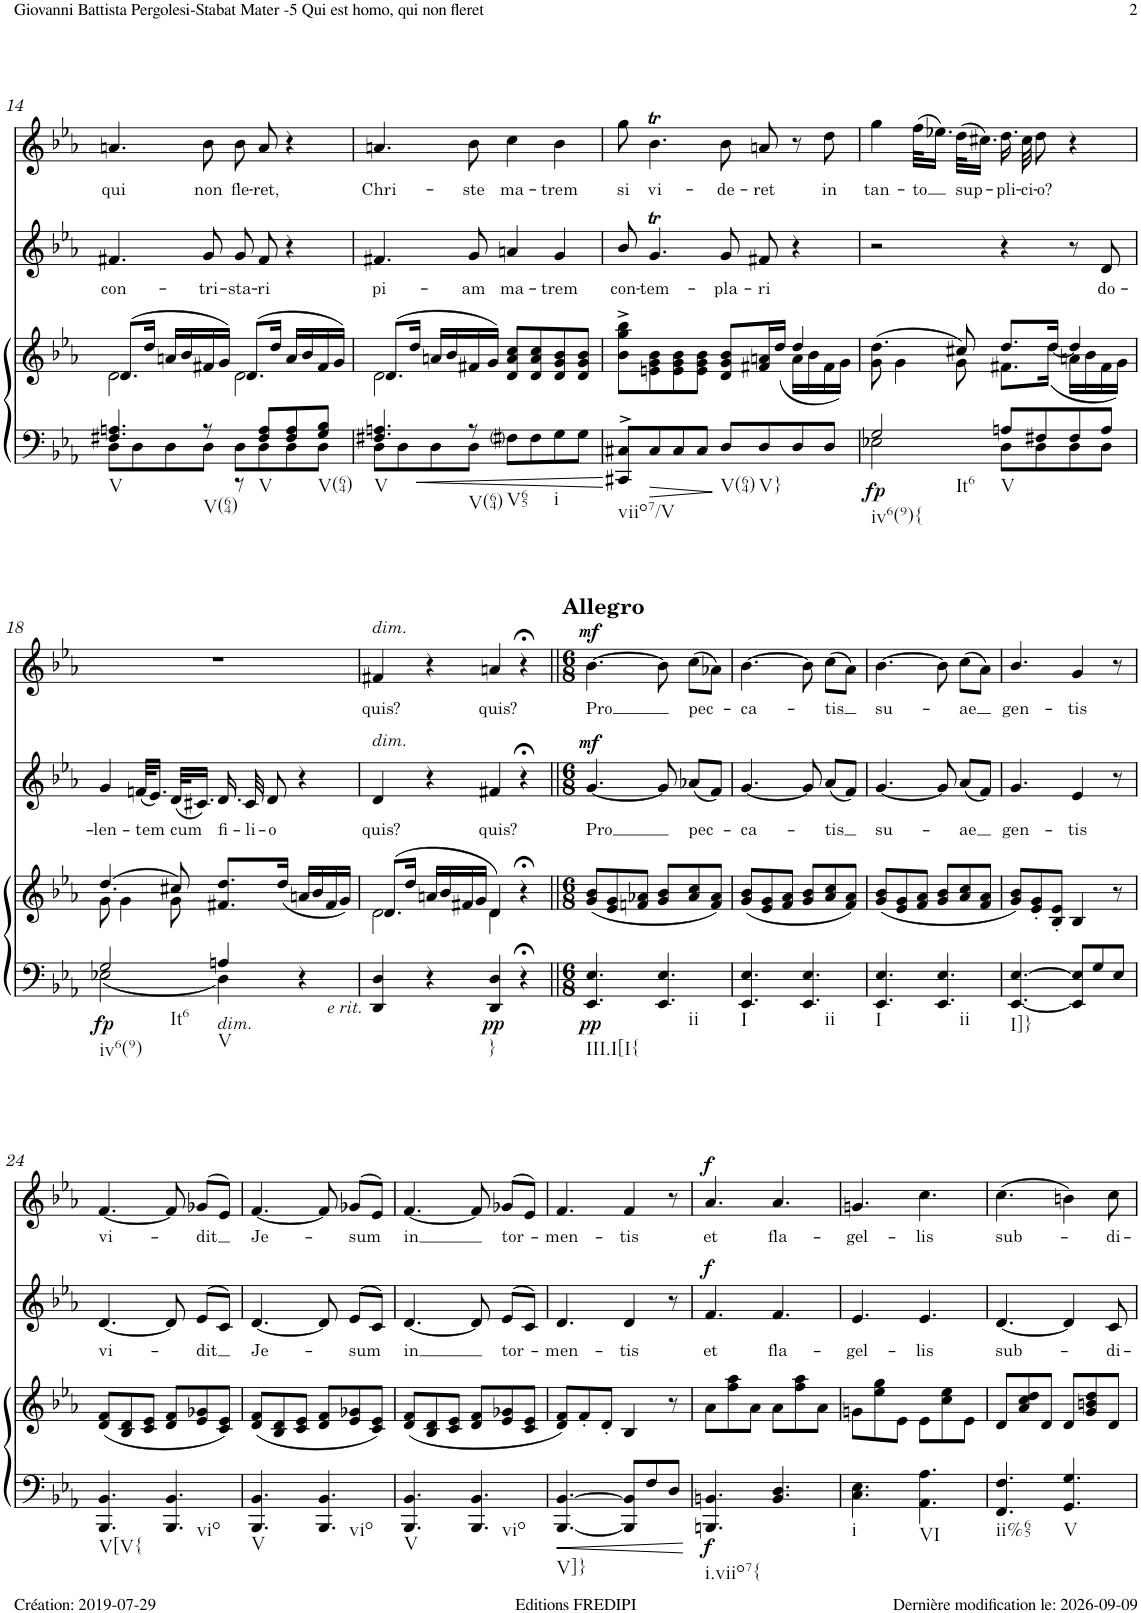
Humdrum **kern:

**kern	**kern	**dynam	**kern	**text	**dynam	**kern	**text	**dynam
*part3	*part3	*part3	*part2	*part2	*part2	*part1	*part1	*part1
*staff4	*staff3	*staff3/4	*staff2	*staff2	*staff2	*staff1	*staff1	*staff1
*I"Violino I/II Viola Violoncello Contrabasso e organo	*	*	*I"Alto	*	*	*I"Soprano	*	*
!!LO:PB:g=z
*clefF4	*clefG2	*	*clefG2	*	*	*clefG2	*	*
*k[b-e-a-]	*k[b-e-a-]	*	*k[b-e-a-]	*	*	*k[b-e-a-]	*	*
*M4/4	*M4/4	*	*M4/4	*	*	*M4/4	*	*
*met(c)	*met(c)	*	*met(c)	*	*	*met(c)	*	*
=14	=14	=14	=14	=14	=14	=14	=14	=14
*^	*^	*	*	*	*	*	*	*
!LO:TX:b:t=V	!	!	!	!	!	!	!	!	!	!
!	!	!	!	!	!	!LO:LY:b	!	!	!LO:LY:b	!
4.F#X/ 4.An/	8D\L	(>8.d/L	2d\	.	4.f#X/	con-	.	4.an/	qui	.
.	8D\	.	.	.	.	.	.	.	.	.
.	.	16dd/Jk	.	.	.	.	.	.	.	.
.	8D\	16an/LL	.	.	.	.	.	.	.	.
.	.	16b-/	.	.	.	.	.	.	.	.
!LO:TX:b:t=V(64)	!	!	!	!	!	!	!	!	!	!
!	!	!	!	!	!	!LO:LY:b	!	!	!LO:LY:b	!
8r	8D\J	16f#X/	.	.	8g/	-tri-	.	8b-\	non	.
.	.	16g/JJ)	.	.	.	.	.	.	.	.
!	!	!	!	!	!	!LO:LY:b	!	!	!LO:LY:b	!
8D\L	8r	(>8.d/L	2d\	.	8g/	-sta-	.	8b-\	fle-	.
!LO:TX:b:t=V	!	!	!	!	!	!	!	!	!	!
!	!	!	!	!	!	!LO:LY:b	!	!	!LO:LY:b	!
8D\	8F#/ 8A/L	.	.	.	8f#/	-ri	.	8a/	-ret,	.
.	.	16dd/Jk	.	.	.	.	.	.	.	.
8D\	8F#/ 8A/	16a/LL	.	.	4r	.	.	4r	.	.
.	.	16b-/	.	.	.	.	.	.	.	.
!LO:TX:b:t=V(64)	!	!	!	!	!	!	!	!	!	!
8D\J	8G/ 8B-/J	16f#/	.	.	.	.	.	.	.	.
.	.	16g/JJ)	.	.	.	.	.	.	.	.
=15	=15	=15	=15	=15	=15	=15	=15	=15	=15	=15
!LO:TX:b:t=V	!	!	!	!	!	!	!	!	!	!
!	!	!	!	!	!	!LO:LY:b	!	!	!LO:LY:b	!
4.F#X/ 4.An/	8D\L	(>8.d/L	2d\	.	4.f#X/	pi-	.	4.an/	Chri-	.
.	8D\	.	.	.	.	.	.	.	.	.
.	.	16dd/Jk	.	.	.	.	.	.	.	.
.	8D\	16an/LL	.	.	.	.	.	.	.	.
.	.	16b-/	.	.	.	.	.	.	.	.
!LO:TX:b:t=V(64)	!	!	!	!	!	!	!	!	!	!
!	!	!	!	!	!	!LO:LY:b	!	!	!LO:LY:b	!
8r	8D\J	16f#X/	.	.	8g/	-am	.	8b-\	-ste	.
.	.	16g/JJ)	.	.	.	.	.	.	.	.
!LO:TX:b:t=V65	!	!	!	!	!	!	!	!	!	!
!LO:TX:b:t=i	!	!	!	!	!	!	!	!	!	!
!	!	!	!	!	!	!LO:LY:b	!	!	!LO:LY:b	!
2ryy	8F#i\L	8d/ 8a/ 8cc/L	2ryy	.	4an/	ma-	.	4cc\	ma-	.
.	8F#\	8d/ 8a/ 8cc/	.	.	.	.	.	.	.	.
!	!	!	!	!	!	!LO:LY:b	!	!	!LO:LY:b	!
.	8G\	8d/ 8g/ 8b-/	.	.	4g/	-trem	.	4b-\	-trem	.
.	8G\J	8d/ 8g/ 8b-/J	.	.	.	.	.	.	.	.
=16	=16	=16	=16	=16	=16	=16	=16	=16	=16	=16
!LO:TX:b:t=viio7/V	!	!	!	!	!	!	!	!	!	!
!	!	!	!	!	!	!LO:LY:b	!	!	!LO:LY:b	!
*v	*v	*	*	*	*	*	*	*	*	*
8CC#X/^> 8C#X/^>L	8b-\^> 8gg\^> 8bb-\^>L	2.ryy	.	8b-/	con-	.	8gg\	si	.
!	!	!	!	!	!LO:LY:b	!	!	!LO:LY:b	!
8C#/	8en\ 8g\ 8b-\	.	.	4.gt/	-tem-	.	4.b-T\	vi-	.
8C#/	8e\ 8g\ 8b-\	.	.	.	.	.	.	.	.
8C#/J	8e\ 8g\ 8b-\J	.	.	.	.	.	.	.	.
!LO:TX:b:t=V(64)	!	!	!	!	!	!	!	!	!
!	!	!	!	!	!LO:LY:b	!	!	!LO:LY:b	!
8D/L	8d/ 8g/ 8b-/L	.	.	8g/	-pla-	.	8b-\	-de-	.
!LO:TX:b:t=V}	!	!	!	!	!	!	!	!	!
!	!	!	!	!	!LO:LY:b	!	!	!LO:LY:b	!
8D/	16f#X/ 16an/L	.	.	8f#X/	-ri	.	8an/	-ret	.
.	(<16dd/JJ	.	.	.	.	.	.	.	.
8D/	16a\LL	4dd/	.	4r	.	.	8r	.	.
.	16b-\	.	.	.	.	.	.	.	.
!	!	!	!	!	!	!	!	!LO:LY:b	!
8D/J	16f#\	.	.	.	.	.	8dd\	in	.
.	16g\JJ)	.	.	.	.	.	.	.	.
=17	=17	=17	=17	=17	=17	=17	=17	=17	=17
*^	*	*	*	*	*	*	*	*	*
!LO:TX:b:t=iv6(9){	!	!	!	!	!	!	!	!	!	!
!LO:TX:b:t=It6	!	!	!	!	!	!	!	!	!	!
!	!	!	!	!LO:DY:b=2	!	!	!	!	!LO:LY:b	!
2G/	2E-X\	(>4.dd\	8g\	fp	2r	.	.	4gg\	tan-	.
.	.	.	4g\	.	.	.	.	.	.	.
!	!	!	!	!	!	!	!	!	!LO:LY:b	!
.	.	.	.	.	.	.	.	(>32ff\KLL	-to	.
.	.	.	.	.	.	.	.	16.ee-X\JJ)	.	.
!	!	!	!	!	!	!	!	!	!LO:LY:b	!
.	.	8cc#X/)	8g\	.	.	.	.	(>32dd\KLL	sup-	.
.	.	.	.	.	.	.	.	16.cc#X\JJ)	.	.
!LO:TX:b:t=V	!	!	!	!	!	!	!	!	!	!
!	!	!	!	!	!	!	!	!	!LO:LY:b	!
8An/L	8D\L	8.dd/L	8.f#X\L	.	4r	.	.	16.dd\	-pli-	.
!	!	!	!	!	!	!	!	!	!LO:LY:b	!
.	.	.	.	.	.	.	.	32cc#\	-ci-	.
!	!	!	!	!	!	!	!	!	!LO:LY:b	!
8F#X/	8D\	.	.	.	.	.	.	8dd\	-o?	.
.	.	[<16dd/Jk	(<16dd\Jk	.	.	.	.	.	.	.
8F#/	8D\	4dd/]	16an\LL	.	8r	.	.	4r	.	.
.	.	.	16b-\	.	.	.	.	.	.	.
!	!	!	!	!	!	!LO:LY:b	!	!	!	!
8A/J	8D\J	.	16f#\	.	8d/	do-	.	.	.	.
.	.	.	16g\JJ)	.	.	.	.	.	.	.
!!LO:LB:g=z
=18	=18	=18	=18	=18	=18	=18	=18	=18	=18	=18
!LO:TX:b:t=iv6(9)	!	!	!	!	!	!	!	!	!	!
!LO:TX:b:t=It6	!	!	!	!	!	!	!	!	!	!
!	!	!	!	!LO:DY:b=2	!	!LO:LY:b	!	!	!	!
2G/	2E-X\	8g\	(>4.dd/	fp	4g/	-len-	.	1r	.	.
.	.	4g\	.	.	.	.	.	.	.	.
!	!	!	!	!	!	!LO:LY:b	!	!	!	!
.	.	.	.	.	(<32fn/KLL	-tem	.	.	.	.
.	.	.	.	.	16.e-/JJ)	.	.	.	.	.
!	!	!	!	!	!	!LO:LY:b	!	!	!	!
.	.	8g\	8cc#X/)	.	(<32d/KLL	cum	.	.	.	.
.	.	.	.	.	16.c#X/JJ)	.	.	.	.	.
!LO:TX:b:i:t=dim.	!	!	!	!	!	!	!	!	!	!
!LO:TX:b:t=V	!	!	!	!	!	!	!	!	!	!
!	!	!	!	!	!	!LO:LY:b	!	!	!	!
4An/	4D\	8.f#X/ 8.dd/L	2ryy	.	16.d/	fi-	.	.	.	.
!	!	!	!	!	!	!LO:LY:b	!	!	!	!
.	.	.	.	.	32c#/	-li-	.	.	.	.
!	!	!	!	!	!	!LO:LY:b	!	!	!	!
.	.	.	.	.	8d/	-o	.	.	.	.
.	.	(<16dd/Jk	.	.	.	.	.	.	.	.
4r	4ryy	16an/LL	.	.	4r	.	.	.	.	.
.	.	16b-/	.	.	.	.	.	.	.	.
.	.	16f#/	.	.	.	.	.	.	.	.
.	.	16g/JJ)	.	.	.	.	.	.	.	.
*v	*v	*	*	*	*	*	*	*	*	*
=19	=19	=19	=19	=19	=19	=19	=19	=19	=19
!	!	!	!	!	!	!	!LO:TX:a:i:t=dim.	!	!
!	!	!	!	!LO:TX:a:i:t=dim.	!	!	!	!	!
!LO:TX:b:i:t=e rit.	!	!	!	!	!	!	!	!	!
!	!	!	!	!	!LO:LY:b	!	!	!LO:LY:b	!
4DD/ 4D/	(>8.d/L	2d\	.	4d/	quis?	.	4f#X/	quis?	.
.	16dd/Jk	.	.	.	.	.	.	.	.
4r	16an/LL	.	.	4r	.	.	4r	.	.
.	16b-/	.	.	.	.	.	.	.	.
.	16f#X/	.	.	.	.	.	.	.	.
.	16g/JJ	.	.	.	.	.	.	.	.
!LO:TX:b:t=}	!	!	!	!	!	!	!	!	!
!	!	!	!LO:DY:b=2	!	!LO:LY:b	!	!	!LO:LY:b	!
4DD/ 4D/	4d/)	4d\	pp	4f#X/	quis?	.	4an/	quis?	.
4r;<	4r;<	4ryy	.	4r;<	.	.	4r;<	.	.
*	*v	*v	*	*	*	*	*	*	*
=20||	=20||	=20||	=20||	=20||	=20||	=20||	=20||	=20||
*M6/8	*M6/8	*	*M6/8	*	*	*M6/8	*	*
*	*^	*	*	*	*	*	*	*
!	!	!	!	!	!	!	!LO:TX:a:B:t=Allegro	!	!
!LO:TX:b:t=III.I[I{	!	!	!	!	!	!	!	!	!
!	!	!	!LO:DY:b=2	!	!LO:LY:b	!LO:DY:a	!	!LO:LY:b	!LO:DY:a
*	*v	*v	*	*	*	*	*	*	*
4.EE-/ 4.E-/	(<8g/ 8b-/L	pp	[<4.g/	Pro	mf	[>4.b-\	Pro	mf
.	8e-/ 8g/	.	.	.	.	.	.	.
.	8fn/ 8a-X/J	.	.	.	.	.	.	.
!LO:TX:b:t=ii	!	!	!	!	!	!	!	!
4.EE-/ 4.E-/	8g/ 8b-/L	.	8g/]	.	.	8b-\]	.	.
!	!	!	!	!LO:LY:b	!	!	!LO:LY:b	!
.	8a-/ 8cc/	.	(<8a-X/L	pec-	.	(>8cc\L	pec-	.
.	8f/ 8a-/J)	.	8f/J)	.	.	8a-X\J)	.	.
=21	=21	=21	=21	=21	=21	=21	=21	=21
!LO:TX:b:t=I	!	!	!	!	!	!	!	!
!	!	!	!	!LO:LY:b	!	!	!LO:LY:b	!
4.EE-/ 4.E-/	(<8g/ 8b-/L	.	[<4.g/	-ca-	.	[>4.b-\	-ca-	.
.	8e-/ 8g/	.	.	.	.	.	.	.
.	8f/ 8a-/J	.	.	.	.	.	.	.
!LO:TX:b:t=ii	!	!	!	!	!	!	!	!
4.EE-/ 4.E-/	8g/ 8b-/L	.	8g/]	.	.	8b-\]	.	.
!	!	!	!	!LO:LY:b	!	!	!LO:LY:b	!
.	8a-/ 8cc/	.	(<8a-/L	-tis	.	(>8cc\L	-tis	.
.	8f/ 8a-/J)	.	8f/J)	.	.	8a-\J)	.	.
=22	=22	=22	=22	=22	=22	=22	=22	=22
!LO:TX:b:t=I	!	!	!	!	!	!	!	!
!	!	!	!	!LO:LY:b	!	!	!LO:LY:b	!
4.EE-/ 4.E-/	(<8g/ 8b-/L	.	[<4.g/	su-	.	[>4.b-\	su-	.
.	8e-/ 8g/	.	.	.	.	.	.	.
.	8f/ 8a-/J	.	.	.	.	.	.	.
!LO:TX:b:t=ii	!	!	!	!	!	!	!	!
4.EE-/ 4.E-/	8g/ 8b-/L	.	8g/]	.	.	8b-\]	.	.
!	!	!	!	!LO:LY:b	!	!	!LO:LY:b	!
.	8a-/ 8cc/	.	(<8a-/L	-ae	.	(>8cc\L	-ae	.
.	8f/ 8a-/J	.	8f/J)	.	.	8a-\J)	.	.
=23	=23	=23	=23	=23	=23	=23	=23	=23
!LO:TX:b:t=I]}	!	!	!	!	!	!	!	!
!	!	!	!	!LO:LY:b	!	!	!LO:LY:b	!
[<4.EE-/ [>4.E-/	8g/ 8b-/L)	.	4.g/	gen-	.	4.b-/	gen-	.
.	8e-/' 8g/'	.	.	.	.	.	.	.
.	8B-/' 8e-/'J	.	.	.	.	.	.	.
!	!	!	!	!LO:LY:b	!	!	!LO:LY:b	!
8EE-/] 8E-/]L	4B-/	.	4e-/	-tis	.	4g/	-tis	.
8G/	.	.	.	.	.	.	.	.
8E-/J	8r	.	8r	.	.	8r	.	.
!!LO:LB:g=z
=24	=24	=24	=24	=24	=24	=24	=24	=24
!LO:TX:b:t=V[V{	!	!	!	!	!	!	!	!
!	!	!	!	!LO:LY:b	!	!	!LO:LY:b	!
4.BBB-/ 4.BB-/	(<8d/ 8f/L	.	[<4.d/	vi-	.	[<4.f/	vi-	.
.	8B-/ 8d/	.	.	.	.	.	.	.
.	8c/ 8e-/J	.	.	.	.	.	.	.
!LO:TX:b:t=vio	!	!	!	!	!	!	!	!
4.BBB-/ 4.BB-/	8d/ 8f/L	.	8d/]	.	.	8f/]	.	.
!	!	!	!	!LO:LY:b	!	!	!LO:LY:b	!
.	8e-/ 8g-X/	.	(>8e-/L	-dit	.	(>8g-X/L	-dit	.
.	8c/ 8e-/J)	.	8c/J)	.	.	8e-/J)	.	.
=25	=25	=25	=25	=25	=25	=25	=25	=25
!LO:TX:b:t=V	!	!	!	!	!	!	!	!
!	!	!	!	!LO:LY:b	!	!	!LO:LY:b	!
4.BBB-/ 4.BB-/	(<8d/ 8f/L	.	[<4.d/	Je-	.	[<4.f/	Je-	.
.	8B-/ 8d/	.	.	.	.	.	.	.
.	8c/ 8e-/J	.	.	.	.	.	.	.
!LO:TX:b:t=vio	!	!	!	!	!	!	!	!
4.BBB-/ 4.BB-/	8d/ 8f/L	.	8d/]	.	.	8f/]	.	.
!	!	!	!	!LO:LY:b	!	!	!LO:LY:b	!
.	8e-/ 8g-X/	.	(>8e-/L	-sum	.	(>8g-X/L	-sum	.
.	8c/ 8e-/J)	.	8c/J)	.	.	8e-/J)	.	.
=26	=26	=26	=26	=26	=26	=26	=26	=26
!LO:TX:b:t=V	!	!	!	!	!	!	!	!
!	!	!	!	!LO:LY:b	!	!	!LO:LY:b	!
4.BBB-/ 4.BB-/	(<8d/ 8f/L	.	[<4.d/	in	.	[<4.f/	in	.
.	8B-/ 8d/	.	.	.	.	.	.	.
.	8c/ 8e-/J	.	.	.	.	.	.	.
!LO:TX:b:t=vio	!	!	!	!	!	!	!	!
4.BBB-/ 4.BB-/	8d/ 8f/L	.	8d/]	.	.	8f/]	.	.
!	!	!	!	!LO:LY:b	!	!	!LO:LY:b	!
.	8e-/ 8g-X/	.	(>8e-/L	tor-	.	(>8g-X/L	tor-	.
.	8c/ 8e-/J	.	8c/J)	.	.	8e-/J)	.	.
=27	=27	=27	=27	=27	=27	=27	=27	=27
!LO:TX:b:t=V]}	!	!	!	!	!	!	!	!
!	!	!	!	!LO:LY:b	!	!	!LO:LY:b	!
[<4.BBB-/ [>4.BB-/	8d/ 8f/L)	.	4.d/	-men-	.	4.f/	-men-	.
.	8f'/	.	.	.	.	.	.	.
.	8d'/J	.	.	.	.	.	.	.
!	!	!	!	!LO:LY:b	!	!	!LO:LY:b	!
8BBB-/] 8BB-/]L	4B-/	.	4d/	-tis	.	4f/	-tis	.
8F/	.	.	.	.	.	.	.	.
8D/J	8r	.	8r	.	.	8r	.	.
=28	=28	=28	=28	=28	=28	=28	=28	=28
!LO:TX:b:t=i.viio7{	!	!	!	!	!	!	!	!
!	!	!LO:DY:b=2	!	!LO:LY:b	!LO:DY:a	!	!LO:LY:b	!LO:DY:a
4.BBBn/ 4.BBn/	8a-\L	f	4.f/	et	f	4.a-/	et	f
.	8ff\ 8aa-\	.	.	.	.	.	.	.
.	8a-\J	.	.	.	.	.	.	.
!	!	!	!	!LO:LY:b	!	!	!LO:LY:b	!
4.BB/ 4.D/	8a-\L	.	4.f/	fla-	.	4.a-/	fla-	.
.	8ff\ 8aa-\	.	.	.	.	.	.	.
.	8a-\J	.	.	.	.	.	.	.
=29	=29	=29	=29	=29	=29	=29	=29	=29
!LO:TX:b:t=i	!	!	!	!	!	!	!	!
!	!	!	!	!LO:LY:b	!	!	!LO:LY:b	!
4.C\ 4.E-\	8gn\L	.	4.e-/	-gel-	.	4.gn/	-gel-	.
.	8ee-\ 8gg\	.	.	.	.	.	.	.
.	8e-\J	.	.	.	.	.	.	.
!LO:TX:b:t=VI	!	!	!	!	!	!	!	!
!	!	!	!	!LO:LY:b	!	!	!LO:LY:b	!
4.AA-\ 4.A-\	8e-\L	.	4.e-/	-lis	.	4.cc\	-lis	.
.	8cc\ 8ee-\	.	.	.	.	.	.	.
.	8e-\J	.	.	.	.	.	.	.
=30	=30	=30	=30	=30	=30	=30	=30	=30
!LO:TX:b:t=ii%65	!	!	!	!	!	!	!	!
!	!	!	!	!LO:LY:b	!	!	!LO:LY:b	!
4.FF/ 4.F/	8d/L	.	[<4.d/	sub-	.	(>4.cc\	sub-	.
.	8a-/ 8cc/ 8dd/	.	.	.	.	.	.	.
.	8d/J	.	.	.	.	.	.	.
!LO:TX:b:t=V	!	!	!	!	!	!	!	!
4.GG/ 4.G/	8d/L	.	4d/]	.	.	4bn\)	.	.
.	8g/ 8bn/ 8dd/	.	.	.	.	.	.	.
!	!	!	!	!LO:LY:b	!	!	!LO:LY:b	!
.	8d/J	.	8c/	-di-	.	8cc\	-di-	.
=	=	=	=	=	=	=	=	=
*-	*-	*-	*-	*-	*-	*-	*-	*-
